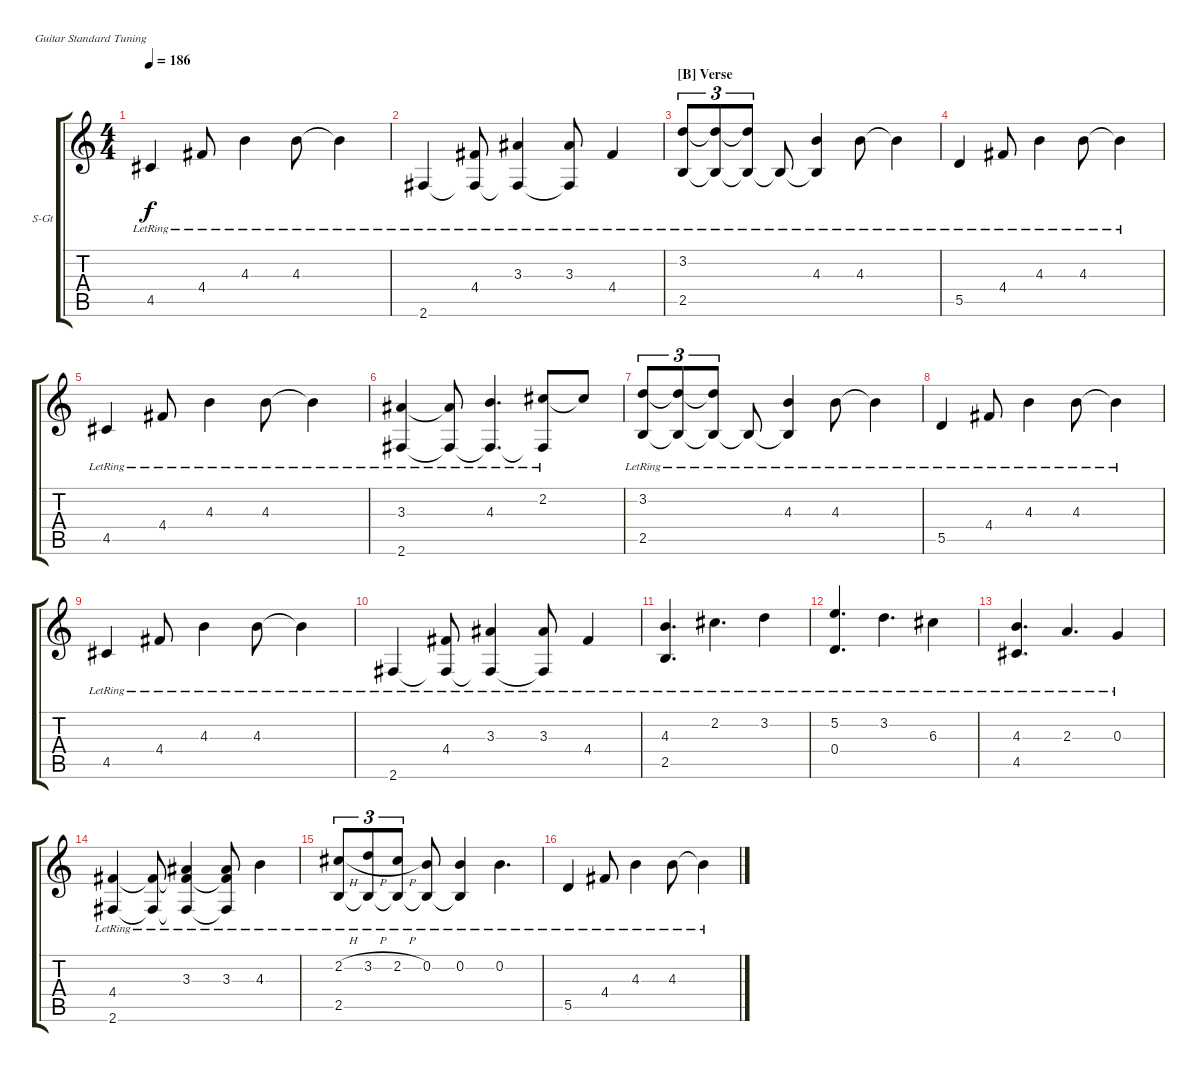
\defaultSystemsLayout 4
\bracketExtendMode groupsimilarinstruments
\firstSystemTrackNameOrientation horizontal
\otherSystemsTrackNameOrientation horizontal
\track ("Acoustic Guitar (Fingerstyle)" "S-Gt") {instrument acousticguitarsteel}
\staff {score tabs}
\tuning (E4 B3 G3 D3 A2 E2)
\ts (4 4)
\tempo 186
\clef g2
\ks c
4.5{lr}.4{dy f} 4.4{lr}.8 4.3{lr}.4 4.3{lr}.8 4.3{lr t}.4 |
2.6{lr}.4 (4.4{lr} 2.6{lr t}).8 (3.3{lr} 2.6{lr t}).4 (3.3{lr} 2.6{lr t}).8 4.4{lr}.4 |
\section ("B" "Verse")
(3.2{lr} 2.5{lr}).8{tu (3 2)} (3.2{lr t} 2.5{lr t}).8{tu (3 2)} (3.2{lr t} 2.5{lr t}).8{tu (3 2)} 2.5{lr t}.8 (2.5{lr t} 4.3{lr}).4 4.3{lr}.8 4.3{lr t}.4 |
5.5{lr}.4 4.4{lr}.8 4.3{lr}.4 4.3{lr}.8 4.3{lr t}.4 |
4.5{lr}.4 4.4{lr}.8 4.3{lr}.4 4.3{lr}.8 4.3{lr t}.4 |
(2.6{lr} 3.3).4 (2.6{lr t} 3.3{t}).8 (4.3{lr} 2.6{lr t}).4{d} (2.6{lr t} 2.2).8 2.2{t}.8 |
(3.2{lr} 2.5{lr}).8{tu (3 2)} (3.2{lr t} 2.5{lr t}).8{tu (3 2)} (3.2{lr t} 2.5{lr t}).8{tu (3 2)} 2.5{lr t}.8 (2.5{lr t} 4.3{lr}).4 4.3{lr}.8 4.3{lr t}.4 |
5.5{lr}.4 4.4{lr}.8 4.3{lr}.4 4.3{lr}.8 4.3{lr t}.4 |
4.5{lr}.4 4.4{lr}.8 4.3{lr}.4 4.3{lr}.8 4.3{lr t}.4 |
2.6{lr}.4 (4.4{lr} 2.6{lr t}).8 (3.3{lr} 2.6{lr t}).4 (3.3{lr} 2.6{lr t}).8 4.4{lr}.4 |
(2.5{lr} 4.3{lr}).4{d} 2.2{lr}.4{d} 3.2{lr}.4 |
(0.4{lr} 5.2{lr}).4{d} 3.2{lr}.4{d} 6.3{lr}.4 |
(4.5{lr} 4.3{lr}).4{d} 2.3{lr}.4{d} 0.3{lr}.4 |
(2.6{lr} 4.4).4 (2.6{lr t} 4.4{t}).8 (3.3{lr} 2.6{lr t} 4.4{t}).4 (3.3{lr} 2.6{lr t} 4.4{t}).8 4.3{lr}.4 |
(2.2{h lr} 2.5{lr}).8{tu (3 2)} (3.2{h lr} 2.5{lr t}).8{tu (3 2)} (2.2{h lr} 2.5{lr t}).8{tu (3 2)} (0.2{lr} 2.5{lr t}).8 (0.2{lr} 2.5{lr t}).4 0.2{lr}.4{d} |
5.5{lr}.4 4.4{lr}.8 4.3{lr}.4 4.3{lr}.8 4.3{lr t}.4
